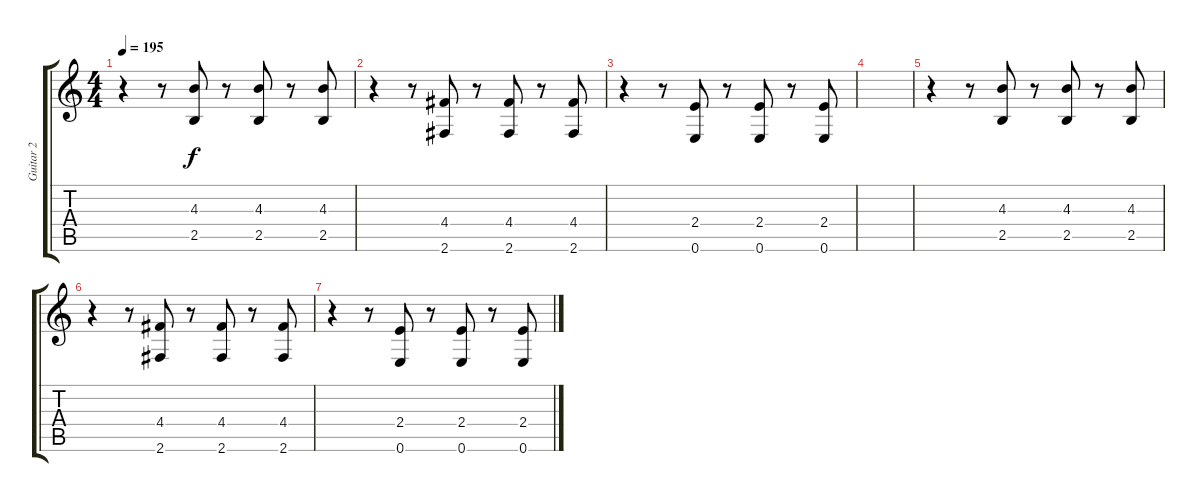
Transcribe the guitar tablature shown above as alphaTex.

\track ("Guitar 2" "Guitar 2") {instrument distortionguitar}
\staff {score tabs}
\tuning (E4 B3 G3 D3 A2 E2) {hide}
\ts (4 4)
\tempo 195
\clef g2
\ks c
r.4{dy f instrument distortionguitar} r.8 (4.3 2.5).8 r.8 (4.3 2.5).8 r.8 (4.3 2.5).8 |
r.4{balance 16} r.8 (4.4 2.6).8 r.8 (4.4 2.6).8 r.8 (4.4 2.6).8 |
r.4{balance 0} r.8 (2.4 0.6).8 r.8 (2.4 0.6).8 r.8 (2.4 0.6).8 |
|
r.4 r.8 (4.3 2.5).8 r.8 (4.3 2.5).8 r.8 (4.3 2.5).8 |
r.4{balance 16} r.8 (4.4 2.6).8 r.8 (4.4 2.6).8 r.8 (4.4 2.6).8 |
r.4{balance 0} r.8 (2.4 0.6).8 r.8 (2.4 0.6).8 r.8 (2.4 0.6).8
